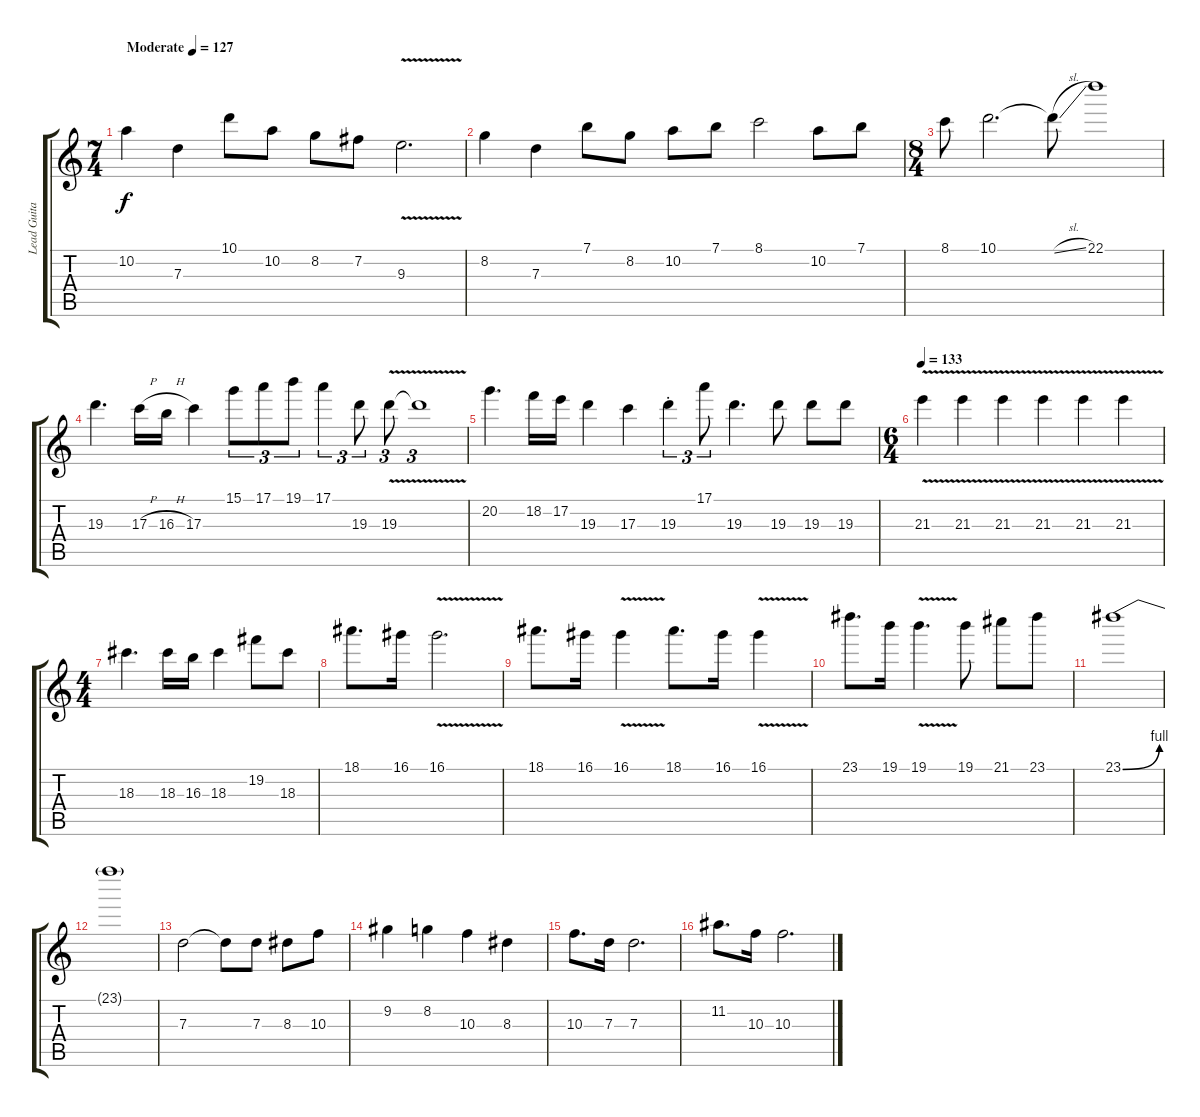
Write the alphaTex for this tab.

\track ("Lead Guitar" "Lead Guita") {instrument distortionguitar}
\staff {score tabs}
\tuning (E4 B3 G3 D3 A2 E2) {hide}
\ts (7 4)
\tempo (127 "Moderate")
\clef g2
\ks c
10.2.4{dy f instrument distortionguitar} 7.3.4 10.1.8 10.2.8 8.2.8 7.2.8 9.3{v}.2{d} |
8.2.4 7.3.4 7.1.8 8.2.8 10.2.8 7.1.8 8.1.2 10.2.8 7.1.8 |
\ts (8 4)
8.1.8 10.1.2{d} 10.1{sl t}.8 22.1.1 |
19.3.4{d} 17.3{h}.16 16.3{h}.16 17.3.4 15.1.8{tu (3 2)} 17.1.8{tu (3 2)} 19.1.8{tu (3 2)} 17.1.4{tu (3 2)} 19.3.8{tu (3 2)} 19.3{v}.8{tu (3 2)} 19.3{t}.1{tu (3 2)} |
20.2.4{d} 18.2.16 17.2.16 19.3.4 17.3.4 19.3{st}.4{tu (3 2)} 17.1.8{tu (3 2)} 19.3.4{d} 19.3.8 19.3.8 19.3.8 |
\ts (6 4)
\tempo 133
21.3{v}.4 21.3{v}.4 21.3{v}.4 21.3{v}.4 21.3{v}.4 21.3{v}.4 |
\ts (4 4)
18.3.4{d} 18.3.16 16.3.16 18.3.4 19.2.8 18.3.8 |
18.1.8{d} 16.1.16 16.1{v}.2{d} |
18.1.8{d} 16.1.16 16.1{v}.4 18.1.8{d} 16.1.16 16.1{v}.4 |
23.1.8{d} 19.1.16 19.1{v}.4{d} 19.1.8 21.1.8 23.1.8 |
23.1{be (bend 0 0 60 4)}.1 |
23.1{t}.1 |
7.3.2 7.3{t}.8 7.3.8 8.3.8 10.3.8 |
9.2.4 8.2.4 10.3.4 8.3.4 |
10.3.8{d} 7.3.16 7.3.2{d} |
11.2.8{d} 10.3.16 10.3.2{d}
